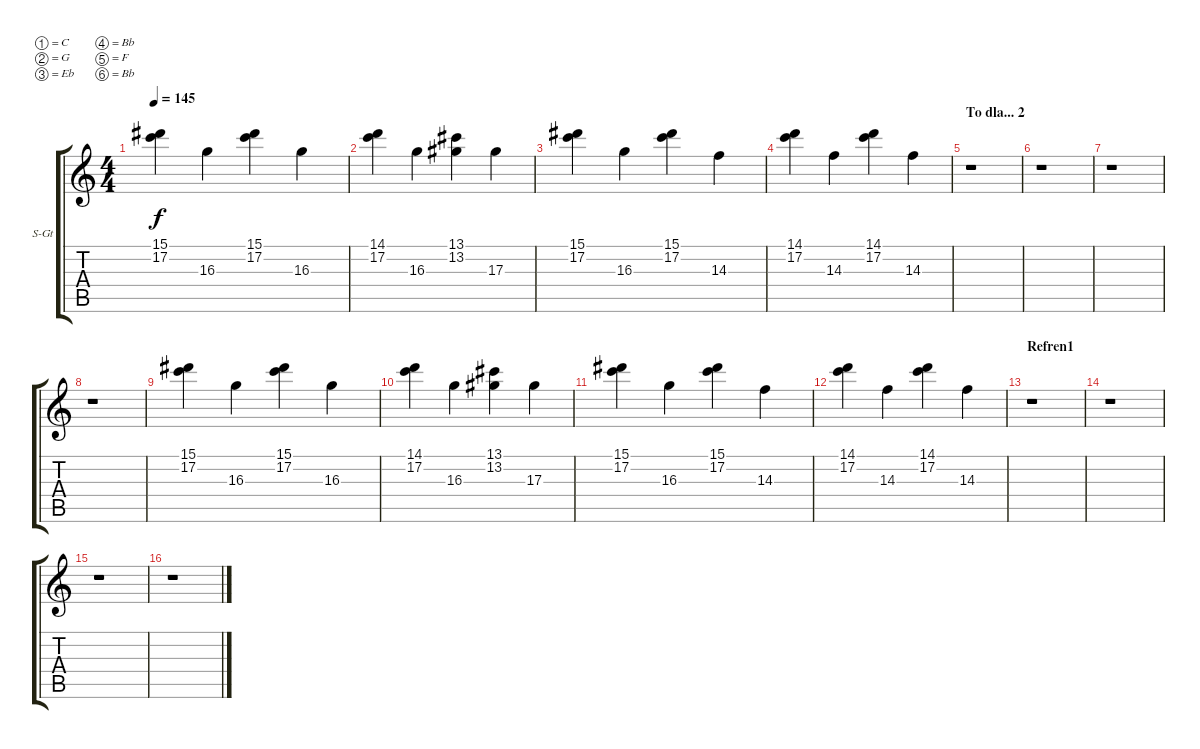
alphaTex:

\bracketExtendMode groupsimilarinstruments
\firstSystemTrackNameOrientation horizontal
\otherSystemsTrackNameOrientation horizontal
\track ("sfx1" "S-Gt") {instrument ocarina}
\staff {score tabs}
\tuning (C4 G3 Eb3 Bb2 F2 Bb1)
\displaytranspose 12
\ts (4 4)
\tempo 145
\clef g2
\ks c
(15.1 17.2).4{dy f} 16.3.4 (15.1 17.2).4 16.3.4 |
(14.1 17.2).4 16.3.4 (13.1 13.2).4 17.3.4 |
(15.1 17.2).4 16.3.4 (15.1 17.2).4 14.3.4 |
(14.1 17.2).4 14.3.4 (14.1 17.2).4 14.3.4 |
\section ("" "To dla... 2")
r.1 |
r.1 |
r.1 |
r.1 |
(15.1 17.2).4 16.3.4 (15.1 17.2).4 16.3.4 |
(14.1 17.2).4 16.3.4 (13.1 13.2).4 17.3.4 |
(15.1 17.2).4 16.3.4 (15.1 17.2).4 14.3.4 |
(14.1 17.2).4 14.3.4 (14.1 17.2).4 14.3.4 |
\section ("" "Refren1")
r.1 |
r.1 |
r.1 |
r.1
